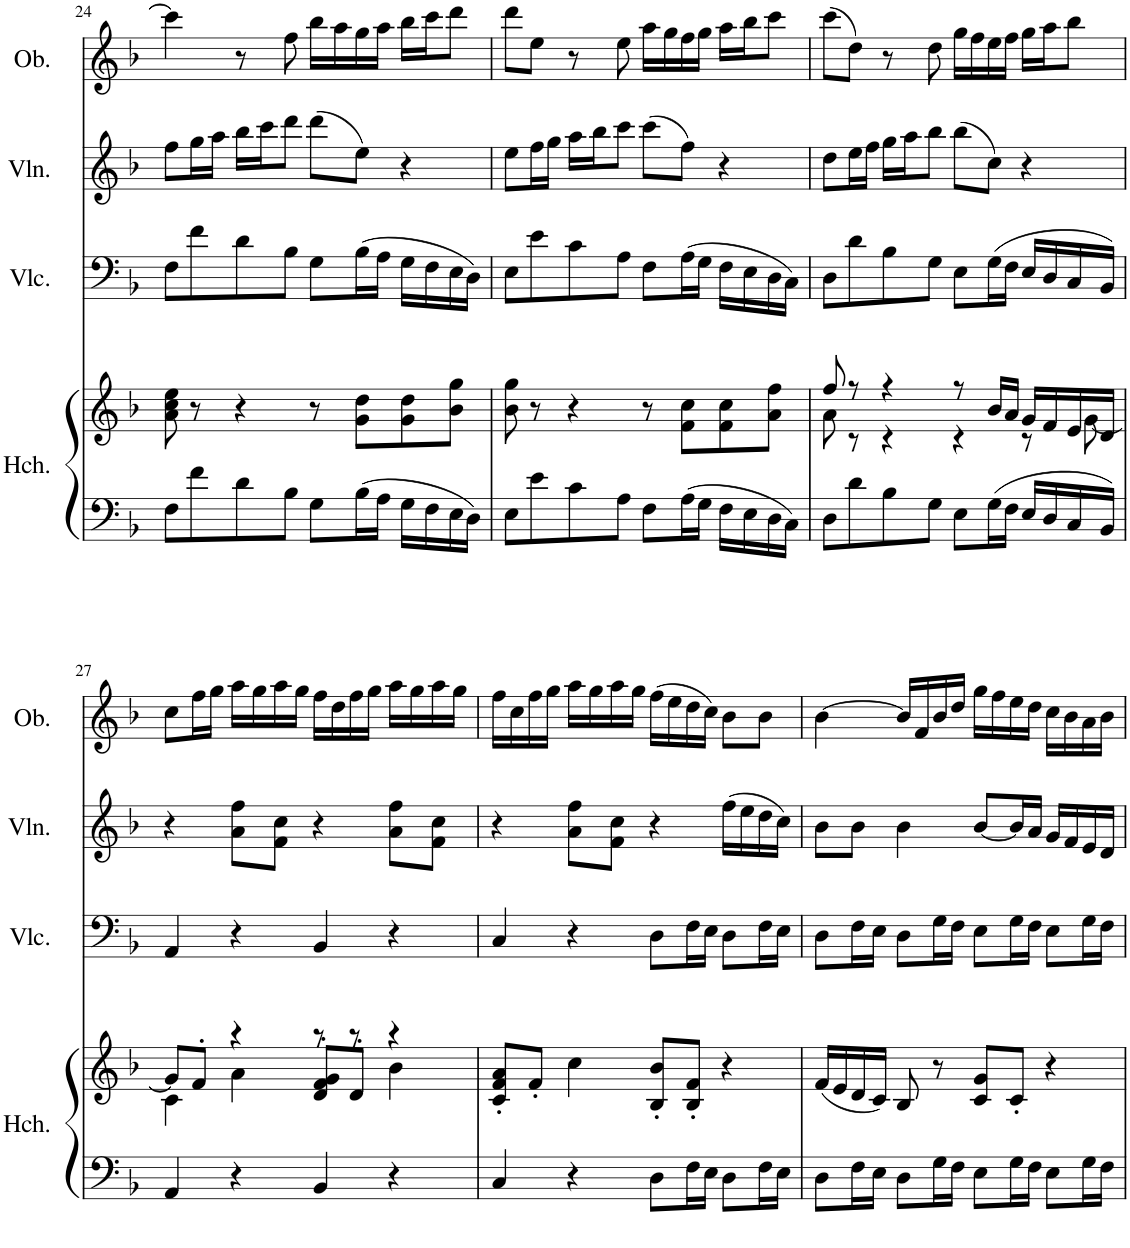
**kern	**kern	**kern	**kern	**kern
*part4	*part4	*part3	*part2	*part1
*staff5	*staff4	*staff3	*staff2	*staff1
*I"Harpsichord	*	*I"Violoncello	*I"Violin	*I"Oboe
*I'Hch.	*	*I'Vlc.	*I'Vln.	*I'Ob.
!!LO:PB:g=z
*clefF4	*clefG2	*clefF4	*clefG2	*clefG2
*k[b-]	*k[b-]	*k[b-]	*k[b-]	*k[b-]
*M4/4	*M4/4	*M4/4	*M4/4	*M4/4
*met(c)	*met(c)	*met(c)	*met(c)	*met(c)
=24	=24	=24	=24	=24
8F\L	8a\ 8cc\ 8ee\	8F\L	8ff\L	4ccc\]
8f\	8r	8f\	16gg\L	.
.	.	.	16aa\JJ	.
8d\	4r	8d\	16bb-\LL	8r
.	.	.	16ccc\J	.
8B-\J	.	8B-\J	8ddd\J	8ff\
8G\L	8r	8G\L	(8ddd\L	16bb-\LL
.	.	.	.	16aa\
16B-\L	8g\ 8dd\L	(16B-\L	8ee\J)	16gg\
16A\JJ	.	16A\JJ	.	16aa\JJ
16G\LL	8g\ 8dd\	16G\LL	4r	16bb-\LL
16F\	.	16F\	.	16ccc\J
16E\	8b-\ 8gg\J	16E\	.	8ddd\J
16D\JJ	.	16D\JJ)	.	.
=25	=25	=25	=25	=25
8E\L	8b-\ 8gg\	8E\L	8ee\L	8ddd\L
8e\	8r	8e\	16ff\L	8ee\J
.	.	.	16gg\JJ	.
8c\	4r	8c\	16aa\LL	8r
.	.	.	16bb-\J	.
8A\J	.	8A\J	8ccc\J	8ee\
8F\L	8r	8F\L	(8ccc\L	16aa\LL
.	.	.	.	16gg\
16A\L	8f\ 8cc\L	(16A\L	8ff\J)	16ff\
16G\JJ	.	16G\JJ	.	16gg\JJ
16F\LL	8f\ 8cc\	16F\LL	4r	16aa\LL
16E\	.	16E\	.	16bb-\J
16D\	8a\ 8ff\J	16D\	.	8ccc\J
16C\JJ	.	16C\JJ)	.	.
=26	=26	=26	=26	=26
*	*^	*	*	*
8D\L	8ff/	8a\	8D\L	8dd\L	(8ccc\L
8d\	8r	8r	8d\	16ee\L	8dd\J)
.	.	.	.	16ff\JJ	.
8B-\	4r	4r	8B-\	16gg\LL	8r
.	.	.	.	16aa\J	.
8G\J	.	.	8G\J	8bb-\J	8dd\
8E\L	8r	4r	8E\L	(8bb-\L	16gg\LL
.	.	.	.	.	16ff\
16G\L	16b-/LL	.	(16G\L	8cc\J)	16ee\
16F\JJ	16a/JJ	.	16F\JJ	.	16ff\JJ
16E/LL	16g/LL	8r	16E/LL	4r	16gg\LL
16D/	16f/	.	16D/	.	16aa\J
16C/	16e/	[8g\	16C/	.	8bb-\J
16BB-/JJ	16d/JJ	.	16BB-/JJ)	.	.
!!LO:LB:g=z
=27	=27	=27	=27	=27	=27
4AA/	4c\	8g/L]	4AA/	4r	8cc\L
.	.	8f'/J	.	.	16ff\L
.	.	.	.	.	16gg\JJ
4r	4r	4a\	4r	8a\ 8ff\L	16aa\LL
.	.	.	.	.	16gg\
.	.	.	.	8f\ 8cc\J	16aa\
.	.	.	.	.	16gg\JJ
4BB-/	8r	8d/' 8f/' 8g/'L	4BB-/	4r	16ff\LL
.	.	.	.	.	16dd\
.	8r	8d'/J	.	.	16ff\
.	.	.	.	.	16gg\JJ
4r	4r	4b-\	4r	8a\ 8ff\L	16aa\LL
.	.	.	.	.	16gg\
.	.	.	.	8f\ 8cc\J	16aa\
.	.	.	.	.	16gg\JJ
*	*v	*v	*	*	*
=28	=28	=28	=28	=28
4C/	8c/' 8f/' 8a/'L	4C/	4r	16ff\LL
.	.	.	.	16cc\
.	8f'/J	.	.	16ff\
.	.	.	.	16gg\JJ
4r	4cc\	4r	8a\ 8ff\L	16aa\LL
.	.	.	.	16gg\
.	.	.	8f\ 8cc\J	16aa\
.	.	.	.	16gg\JJ
8D\L	8B-/' 8b-/'L	8D\L	4r	(16ff\LL
.	.	.	.	16ee\
16F\L	8B-/' 8f/'J	16F\L	.	16dd\
16E\JJ	.	16E\JJ	.	16cc\JJ)
8D\L	4r	8D\L	(16ff\LL	8b-\L
.	.	.	16ee\	.
16F\L	.	16F\L	16dd\	8b-\J
16E\JJ	.	16E\JJ	16cc\JJ)	.
=29	=29	=29	=29	=29
8D\L	(16f/LL	8D\L	8b-\L	[4b-\
.	16e/	.	.	.
16F\L	16d/	16F\L	8b-\J	.
16E\JJ	16c/JJ)	16E\JJ	.	.
8D\L	8B-/	8D\L	4b-\	16b-/LL]
.	.	.	.	16f/
16G\L	8r	16G\L	.	16b-/
16F\JJ	.	16F\JJ	.	16dd/JJ
8E\L	8c/ 8g/L	8E\L	[8b-/L	16gg\LL
.	.	.	.	16ff\
16G\L	8c'/J	16G\L	16b-/L]	16ee\
16F\JJ	.	16F\JJ	16a/JJ	16dd\JJ
8E\L	4r	8E\L	16g/LL	16cc\LL
.	.	.	16f/	16b-\
16G\L	.	16G\L	16e/	16a\
16F\JJ	.	16F\JJ	16d/JJ	16b-\JJ
=	=	=	=	=
*-	*-	*-	*-	*-
